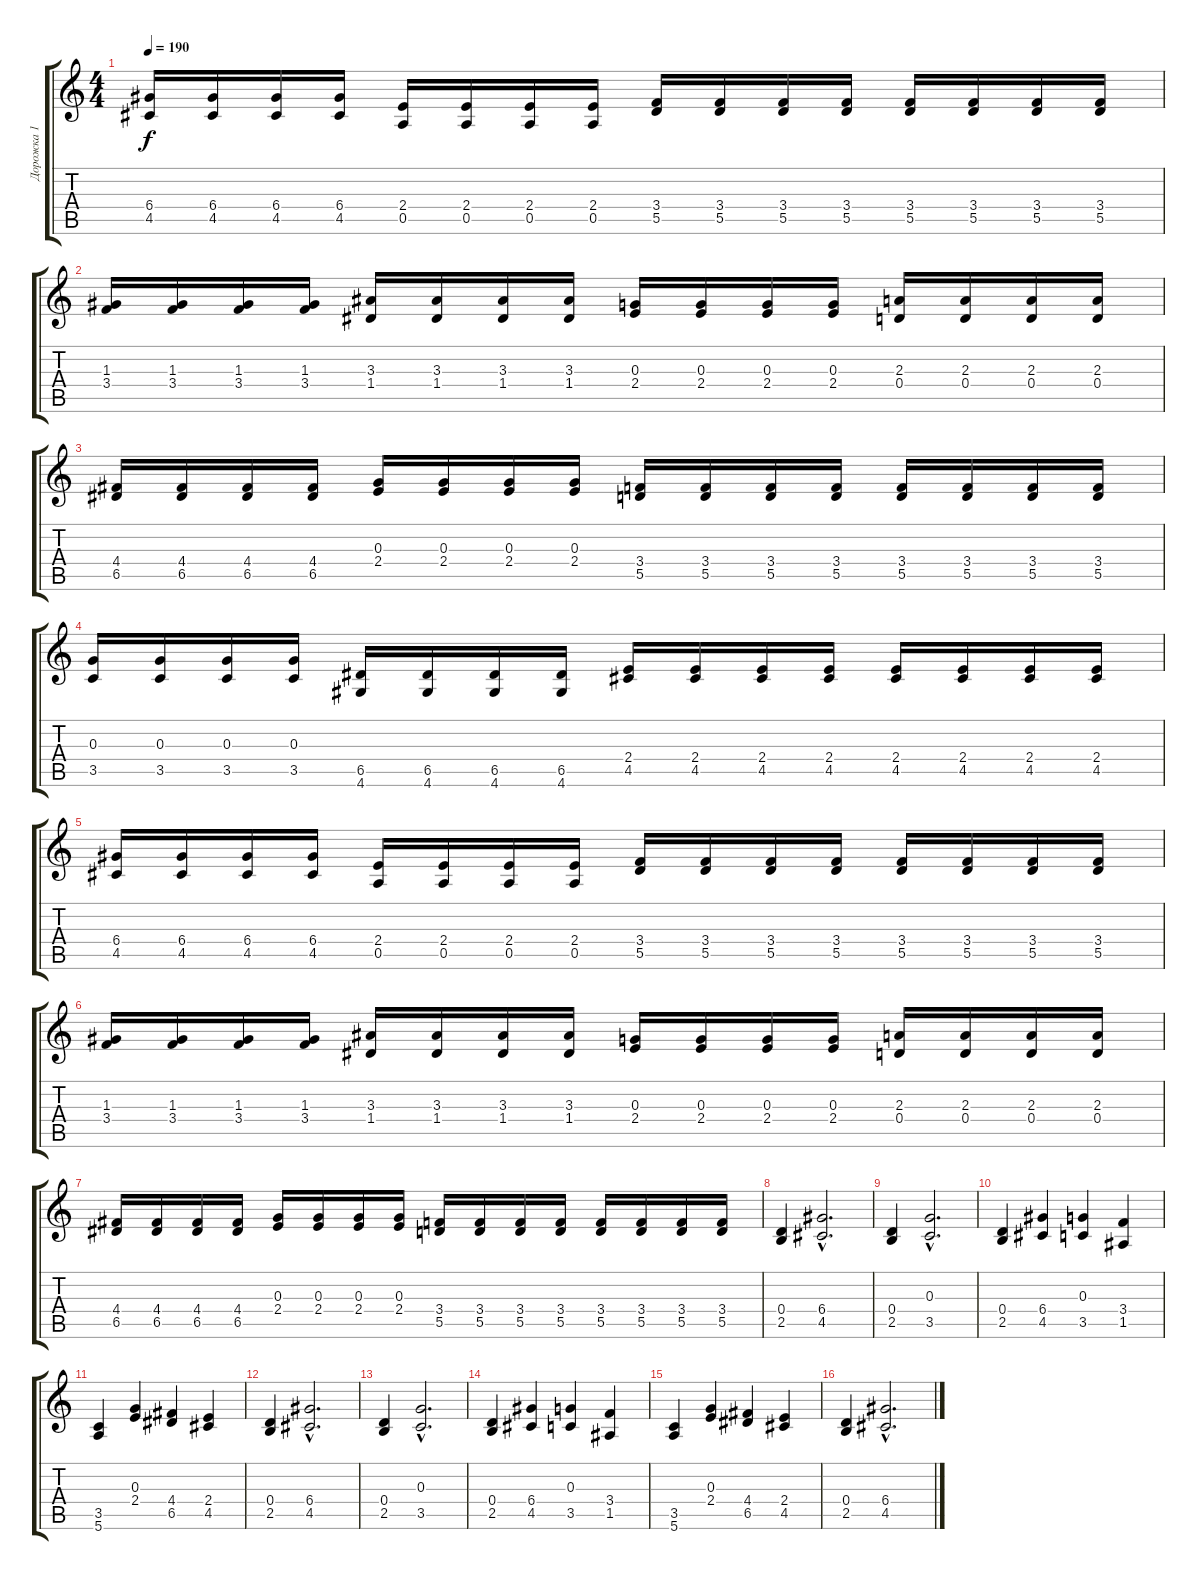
\track ("Дорожка 1" "Дорожка 1") {instrument distortionguitar}
\staff {score tabs}
\tuning (E4 B3 G3 D3 A2 E2) {hide}
\ts (4 4)
\tempo 190
\clef g2
\ks c
(6.4 4.5).16{dy f} (6.4 4.5).16 (6.4 4.5).16 (6.4 4.5).16 (2.4 0.5).16 (2.4 0.5).16 (2.4 0.5).16 (2.4 0.5).16 (3.4 5.5).16 (3.4 5.5).16 (3.4 5.5).16 (3.4 5.5).16 (3.4 5.5).16 (3.4 5.5).16 (3.4 5.5).16 (3.4 5.5).16 |
(1.3 3.4).16 (1.3 3.4).16 (1.3 3.4).16 (1.3 3.4).16 (3.3 1.4).16 (3.3 1.4).16 (3.3 1.4).16 (3.3 1.4).16 (0.3 2.4).16 (0.3 2.4).16 (0.3 2.4).16 (0.3 2.4).16 (2.3 0.4).16 (2.3 0.4).16 (2.3 0.4).16 (2.3 0.4).16 |
(4.4 6.5).16 (4.4 6.5).16 (4.4 6.5).16 (4.4 6.5).16 (0.3 2.4).16 (0.3 2.4).16 (0.3 2.4).16 (0.3 2.4).16 (3.4 5.5).16 (3.4 5.5).16 (3.4 5.5).16 (3.4 5.5).16 (3.4 5.5).16 (3.4 5.5).16 (3.4 5.5).16 (3.4 5.5).16 |
(0.3 3.5).16 (0.3 3.5).16 (0.3 3.5).16 (0.3 3.5).16 (6.5 4.6).16 (6.5 4.6).16 (6.5 4.6).16 (6.5 4.6).16 (2.4 4.5).16 (2.4 4.5).16 (2.4 4.5).16 (2.4 4.5).16 (2.4 4.5).16 (2.4 4.5).16 (2.4 4.5).16 (2.4 4.5).16 |
(6.4 4.5).16 (6.4 4.5).16 (6.4 4.5).16 (6.4 4.5).16 (2.4 0.5).16 (2.4 0.5).16 (2.4 0.5).16 (2.4 0.5).16 (3.4 5.5).16 (3.4 5.5).16 (3.4 5.5).16 (3.4 5.5).16 (3.4 5.5).16 (3.4 5.5).16 (3.4 5.5).16 (3.4 5.5).16 |
(1.3 3.4).16 (1.3 3.4).16 (1.3 3.4).16 (1.3 3.4).16 (3.3 1.4).16 (3.3 1.4).16 (3.3 1.4).16 (3.3 1.4).16 (0.3 2.4).16 (0.3 2.4).16 (0.3 2.4).16 (0.3 2.4).16 (2.3 0.4).16 (2.3 0.4).16 (2.3 0.4).16 (2.3 0.4).16 |
(4.4 6.5).16 (4.4 6.5).16 (4.4 6.5).16 (4.4 6.5).16 (0.3 2.4).16 (0.3 2.4).16 (0.3 2.4).16 (0.3 2.4).16 (3.4 5.5).16 (3.4 5.5).16 (3.4 5.5).16 (3.4 5.5).16 (3.4 5.5).16 (3.4 5.5).16 (3.4 5.5).16 (3.4 5.5).16 |
(0.4 2.5).4 (6.4{hac} 4.5{hac}).2{d} |
(0.4 2.5).4 (0.3{hac} 3.5{hac}).2{d} |
(0.4 2.5).4 (6.4 4.5).4 (0.3 3.5).4 (3.4 1.5).4 |
(3.5 5.6).4 (0.3 2.4).4 (4.4 6.5).4 (2.4 4.5).4 |
(0.4 2.5).4 (6.4{hac} 4.5{hac}).2{d} |
(0.4 2.5).4 (0.3{hac} 3.5{hac}).2{d} |
(0.4 2.5).4 (6.4 4.5).4 (0.3 3.5).4 (3.4 1.5).4 |
(3.5 5.6).4 (0.3 2.4).4 (4.4 6.5).4 (2.4 4.5).4 |
(0.4 2.5).4 (6.4{hac} 4.5{hac}).2{d}
